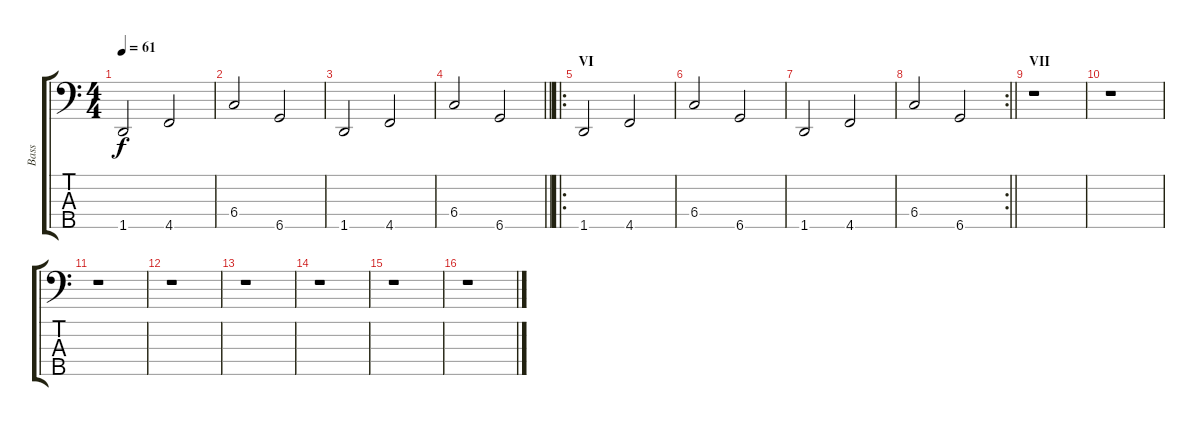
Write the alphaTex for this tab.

\track ("Bass" "Bass") {instrument electricbassfinger}
\staff {score tabs}
\tuning (Ab2 E2 B1 Gb1 Db1) {hide}
\ts (4 4)
\tempo 61
\clef f4
\ks c
1.5.2{dy f} 4.5.2 |
6.4.2 6.5.2 |
1.5.2 4.5.2 |
\barLineRight lightlight
6.4.2 6.5.2 |
\ro
\section ("" "VI")
1.5.2 4.5.2 |
6.4.2 6.5.2 |
1.5.2 4.5.2 |
\rc 2
\barLineRight lightlight
6.4.2 6.5.2 |
\section ("" "VII")
r.1 |
r.1 |
r.1 |
r.1 |
r.1 |
r.1 |
r.1 |
r.1
